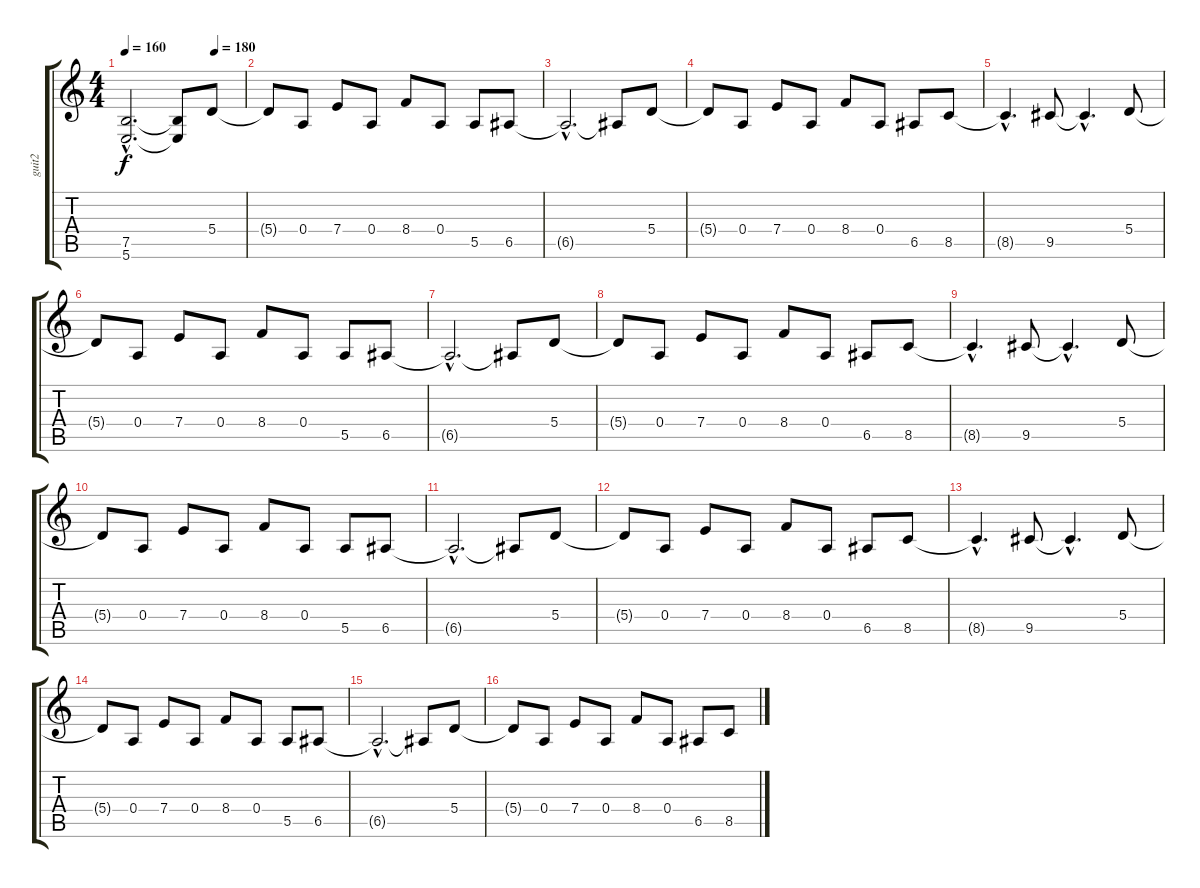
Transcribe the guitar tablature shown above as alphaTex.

\track ("guit2" "guit2") {instrument distortionguitar}
\staff {score tabs}
\tuning (B3 Gb3 D3 A2 E2 B1) {hide}
\ts (4 4)
\tempo 160
\tempo (180 0.75)
\clef g2
\ks c
(7.5{hac t} 5.6{hac t}).2{d dy f} (7.5{t} 5.6{t}).8 5.4.8 |
5.4{t}.8 0.4.8 7.4.8 0.4.8 8.4.8 0.4.8 5.5.8 6.5.8 |
6.5{hac t}.2{d} 6.5{t}.8 5.4.8 |
5.4{t}.8 0.4.8 7.4.8 0.4.8 8.4.8 0.4.8 6.5.8 8.5.8 |
8.5{hac t}.4{d} 9.5.8 9.5{hac t}.4{d} 5.4.8 |
5.4{t}.8 0.4.8 7.4.8 0.4.8 8.4.8 0.4.8 5.5.8 6.5.8 |
6.5{hac t}.2{d} 6.5{t}.8 5.4.8 |
5.4{t}.8 0.4.8 7.4.8 0.4.8 8.4.8 0.4.8 6.5.8 8.5.8 |
8.5{hac t}.4{d} 9.5.8 9.5{hac t}.4{d} 5.4.8 |
5.4{t}.8 0.4.8 7.4.8 0.4.8 8.4.8 0.4.8 5.5.8 6.5.8 |
6.5{hac t}.2{d} 6.5{t}.8 5.4.8 |
5.4{t}.8 0.4.8 7.4.8 0.4.8 8.4.8 0.4.8 6.5.8 8.5.8 |
8.5{hac t}.4{d} 9.5.8 9.5{hac t}.4{d} 5.4.8 |
5.4{t}.8 0.4.8 7.4.8 0.4.8 8.4.8 0.4.8 5.5.8 6.5.8 |
6.5{hac t}.2{d} 6.5{t}.8 5.4.8 |
5.4{t}.8 0.4.8 7.4.8 0.4.8 8.4.8 0.4.8 6.5.8 8.5.8
